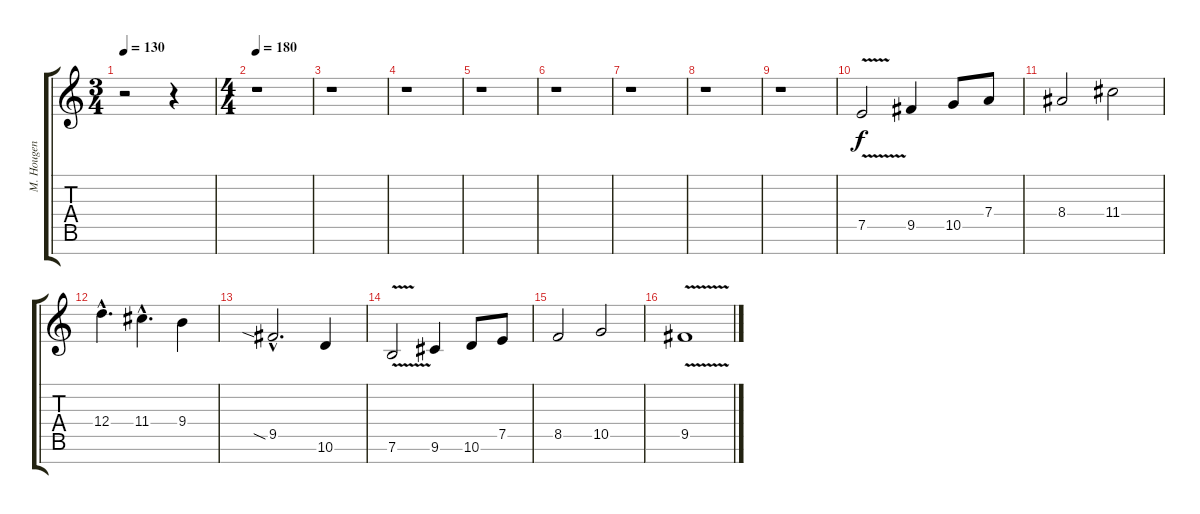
\track ("M. Hougen - Guitar" "M. Hougen ") {instrument distortionguitar}
\staff {score tabs}
\tuning (E4 B3 G3 D3 A2 E2 B1) {hide}
\ts (3 4)
\tempo 130
\clef g2
\ks c
r.2{dy ff} r.4 |
\ts (4 4)
\tempo 180
r.1 |
r.1 |
r.1 |
r.1 |
r.1 |
r.1 |
r.1 |
r.1 |
7.5{v}.2{dy f volume 13 balance 2 instrument distortionguitar} 9.5.4 10.5.8 7.4.8 |
8.4.2 11.4.2 |
12.4{hac}.4{d} 11.4{hac}.4{d} 9.4.4 |
9.5{sia hac}.2{d} 10.6.4 |
7.6{v}.2 9.6.4 10.6.8 7.5.8 |
8.5.2 10.5.2 |
9.5{v}.1
